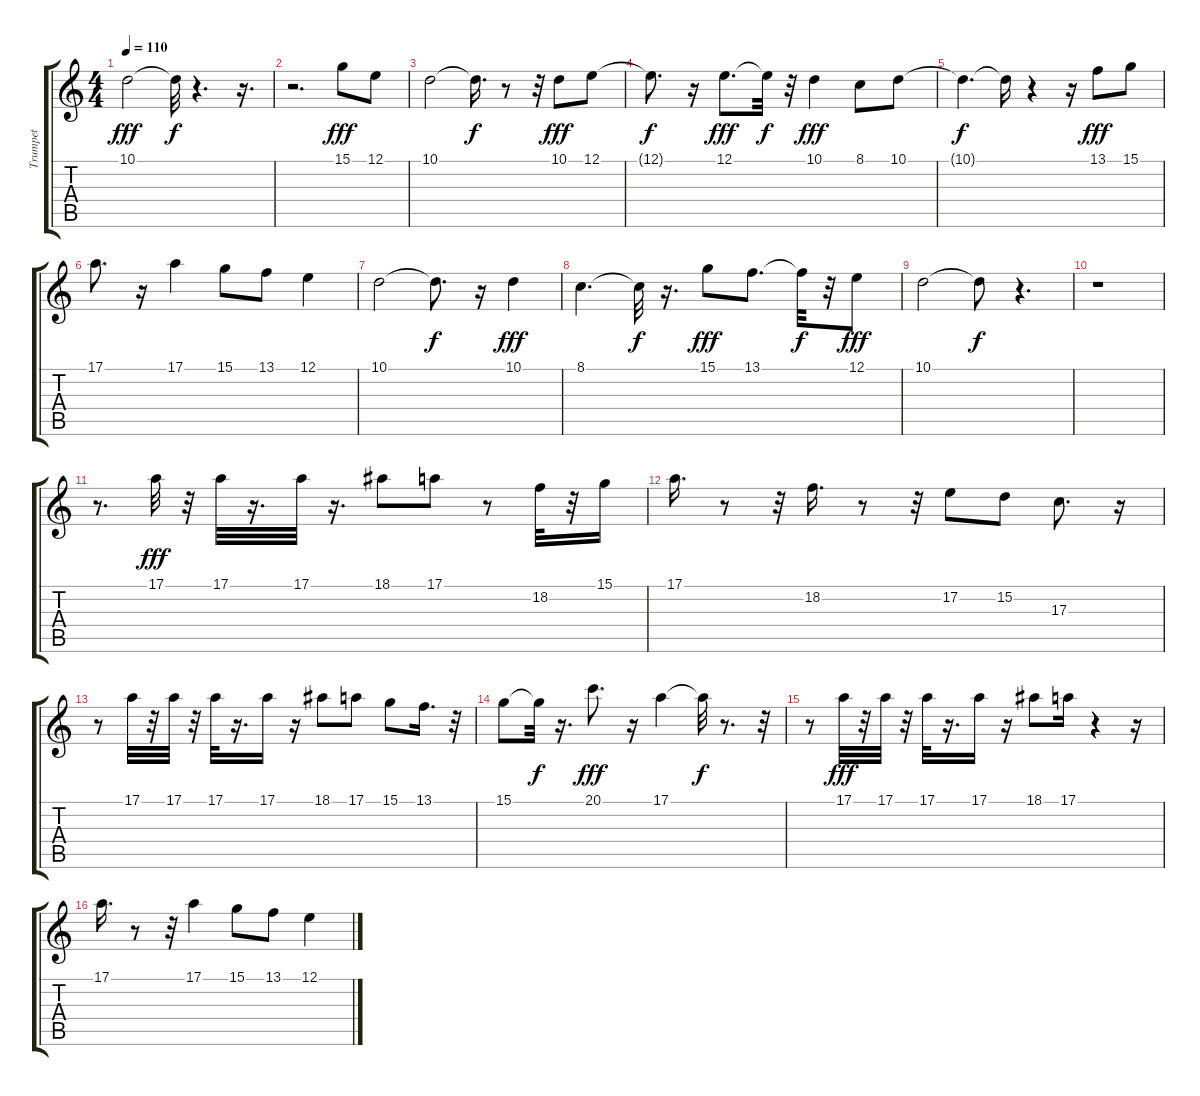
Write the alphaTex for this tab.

\track ("Trumpet             " "Trumpet   ") {instrument trumpet}
\staff {score tabs}
\tuning (E4 B3 G3 D3 A2 E2) {hide}
\ts (4 4)
\tempo 110
\clef g2
\ks c
10.1.2{dy fff} 10.1{t}.32{dy f} r.4{d} r.16{d} |
r.2{d} 15.1.8{dy fff} 12.1.8 |
10.1.2 10.1{t}.16{d dy f} r.8 r.32 10.1.8{dy fff} 12.1.8 |
12.1{t}.8{d dy f} r.16 12.1.8{d dy fff} 12.1{t}.32{dy f} r.32 10.1.4{dy fff} 8.1.8 10.1.8 |
10.1{t}.4{d dy f} 10.1{t}.16 r.4 r.16 13.1.8{dy fff} 15.1.8 |
17.1.8{d} r.16 17.1.4 15.1.8 13.1.8 12.1.4 |
10.1.2 10.1{t}.8{d dy f} r.16 10.1.4{dy fff} |
8.1.4{d} 8.1{t}.32{dy f} r.16{d} 15.1.8{dy fff} 13.1.8{d} 13.1{t}.32{dy f} r.32 12.1.8{dy fff} |
10.1.2 10.1{t}.8{dy f} r.4{d} |
r.1 |
r.8{d} 17.1.32{dy fff} r.32 17.1.32 r.16{d} 17.1.32 r.16{d} 18.1.8 17.1.8 r.8 18.2.32 r.32 15.1.16 |
17.1.16{d} r.8 r.32 18.2.16{d} r.8 r.32 17.2.8 15.2.8 17.3.8{d} r.16 |
r.8 17.1.32 r.32 17.1.32 r.32 17.1.32 r.16{d} 17.1.16 r.16 18.1.8 17.1.8 15.1.8 13.1.16{d} r.32 |
15.1.8 15.1{t}.32{dy f} r.16{d} 20.1.8{d dy fff} r.16 17.1.4 17.1{t}.32{dy f} r.8{d} r.32 |
r.8 17.1.32{dy fff} r.32 17.1.32 r.32 17.1.32 r.16{d} 17.1.16 r.16 18.1.8 17.1.16 r.4 r.16 |
17.1.16{d} r.8 r.32 17.1.4 15.1.8 13.1.8 12.1.4
